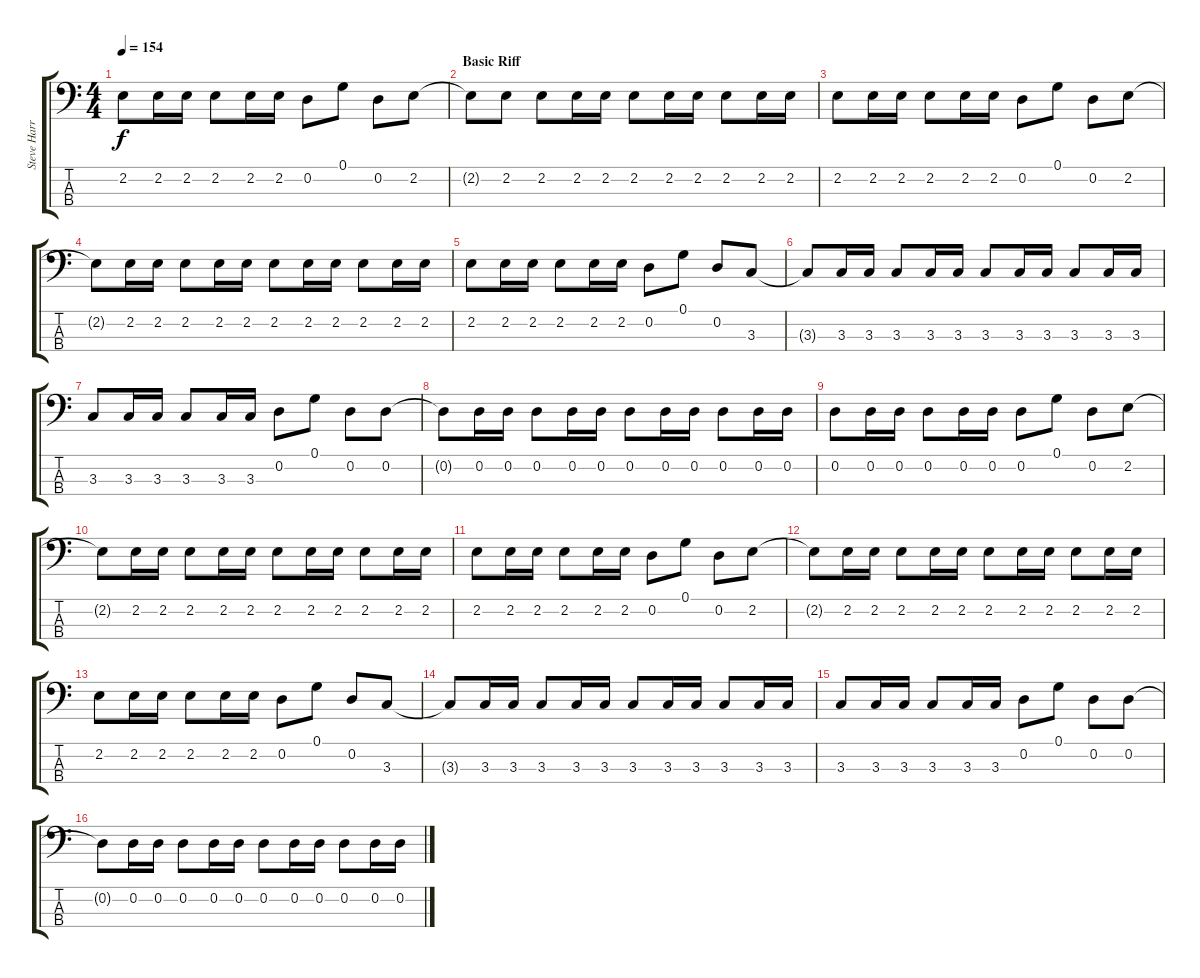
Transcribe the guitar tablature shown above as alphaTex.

\track ("Steve Harris' Bass" "Steve Harr") {instrument electricbassfinger}
\staff {score tabs}
\tuning (G2 D2 A1 E1) {hide}
\ts (4 4)
\tempo 154
\clef f4
\ks c
2.2.8{dy f} 2.2.16 2.2.16 2.2.8 2.2.16 2.2.16 0.2.8 0.1.8 0.2.8 2.2.8 |
\section ("" "Basic Riff")
2.2{t}.8 2.2.8 2.2.8 2.2.16 2.2.16 2.2.8 2.2.16 2.2.16 2.2.8 2.2.16 2.2.16 |
2.2.8 2.2.16 2.2.16 2.2.8 2.2.16 2.2.16 0.2.8 0.1.8 0.2.8 2.2.8 |
2.2{t}.8 2.2.16 2.2.16 2.2.8 2.2.16 2.2.16 2.2.8 2.2.16 2.2.16 2.2.8 2.2.16 2.2.16 |
2.2.8 2.2.16 2.2.16 2.2.8 2.2.16 2.2.16 0.2.8 0.1.8 0.2.8 3.3.8 |
3.3{t}.8 3.3.16 3.3.16 3.3.8 3.3.16 3.3.16 3.3.8 3.3.16 3.3.16 3.3.8 3.3.16 3.3.16 |
3.3.8 3.3.16 3.3.16 3.3.8 3.3.16 3.3.16 0.2.8 0.1.8 0.2.8 0.2.8 |
0.2{t}.8 0.2.16 0.2.16 0.2.8 0.2.16 0.2.16 0.2.8 0.2.16 0.2.16 0.2.8 0.2.16 0.2.16 |
0.2.8 0.2.16 0.2.16 0.2.8 0.2.16 0.2.16 0.2.8 0.1.8 0.2.8 2.2.8 |
2.2{t}.8 2.2.16 2.2.16 2.2.8 2.2.16 2.2.16 2.2.8 2.2.16 2.2.16 2.2.8 2.2.16 2.2.16 |
2.2.8 2.2.16 2.2.16 2.2.8 2.2.16 2.2.16 0.2.8 0.1.8 0.2.8 2.2.8 |
2.2{t}.8 2.2.16 2.2.16 2.2.8 2.2.16 2.2.16 2.2.8 2.2.16 2.2.16 2.2.8 2.2.16 2.2.16 |
2.2.8 2.2.16 2.2.16 2.2.8 2.2.16 2.2.16 0.2.8 0.1.8 0.2.8 3.3.8 |
3.3{t}.8 3.3.16 3.3.16 3.3.8 3.3.16 3.3.16 3.3.8 3.3.16 3.3.16 3.3.8 3.3.16 3.3.16 |
3.3.8 3.3.16 3.3.16 3.3.8 3.3.16 3.3.16 0.2.8 0.1.8 0.2.8 0.2.8 |
0.2{t}.8 0.2.16 0.2.16 0.2.8 0.2.16 0.2.16 0.2.8 0.2.16 0.2.16 0.2.8 0.2.16 0.2.16
